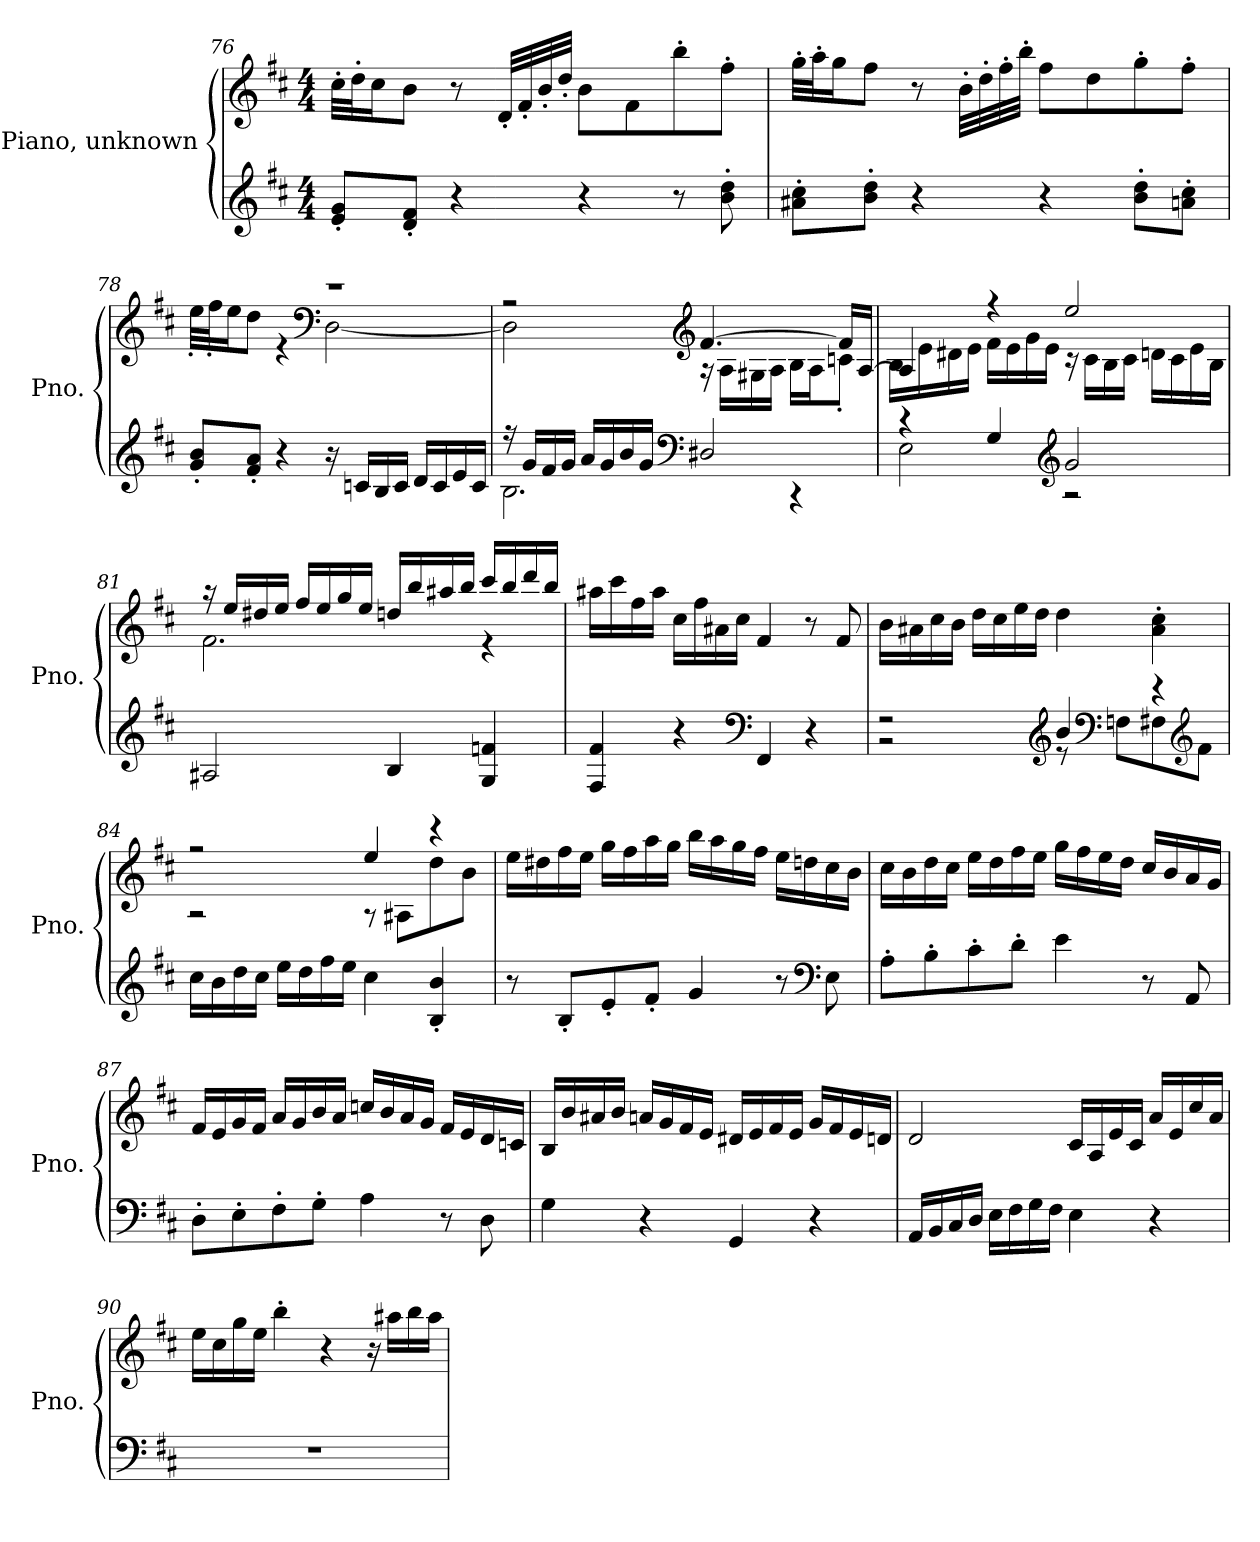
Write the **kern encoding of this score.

**kern	**kern
*part1	*part1
*staff2	*staff1
*I"Piano, unknown	*
*I'Pno.	*
*clefG2	*clefG2
*k[f#c#]	*k[f#c#]
*M4/4	*M4/4
=76	=76
8e/' 8g/'L	32cc#'\LLL
.	32dd'\J
.	16cc#\J
8d/' 8f#/'J	8b\J
4r	8r
.	32d'/LLL
.	32f#'/
.	32b'/
.	32dd'/JJJ
4r	8b\L
.	8f#\
8r	8bb'\
8b\' 8dd\'	8ff#'\J
=77	=77
8a#X\' 8cc#\'L	32gg'\LLL
.	32aa'\J
.	16gg\J
8b\' 8dd\'J	8ff#\J
4r	8r
.	32b'\LLL
.	32dd'\
.	32ff#'\
.	32bb'\JJJ
4r	8ff#\L
.	8dd\
8b\' 8dd\'L	8gg'\
8an\' 8cc#\'J	8ff#'\J
!!LO:PB:g=z
=78	=78
*	*^
8g/' 8b/'L	1r	32ee'\LLL
.	.	32ff#'\J
.	.	16ee\J
8f#/' 8a/'J	.	8dd\J
4r	.	4r
*	*clefF4	*
16r	.	[2D\
16cn/LL	.	.
16B/	.	.
16c/JJ	.	.
16d/LL	.	.
16c/	.	.
16e/	.	.
16c/JJ	.	.
=79	=79	=79
*^	*	*
16r	2.B\	2r	2D\]
16g/LL	.	.	.
16f#/	.	.	.
16g/JJ	.	.	.
16a/LL	.	.	.
16g/	.	.	.
16b/	.	.	.
16g/JJ	.	.	.
*clefF4	*	*clefG2	*
2D#X/	.	[4.f#/	16r
.	.	.	16A\LL
.	.	.	16G#X\
.	.	.	16A\JJ
.	4r	.	16B\LL
.	.	.	16A\J
.	.	16f#/LL]	8cn'\J
.	.	[16A/JJ	.
!!LO:LB:g=z	!!
=80	=80	=80	=80
4r	2E\	4A/]	16B\LL
.	.	.	16e\
.	.	.	16d#X\
.	.	.	16e\JJ
4G/	.	4r	16f#\LL
.	.	.	16e\
.	.	.	16g\
.	.	.	16e\JJ
*clefG2	*	*	*
2g/	2r	2ee/	16r
.	.	.	16c#\LL
.	.	.	16B\
.	.	.	16c#\JJ
.	.	.	16dn\LL
.	.	.	16c#\
.	.	.	16e\
.	.	.	16B\JJ
*v	*v	*	*
=81	=81	=81
2A#X/	16r	2.f#\
.	16ee/LL	.
.	16dd#X/	.
.	16ee/JJ	.
.	16ff#/LL	.
.	16ee/	.
.	16gg/	.
.	16ee/JJ	.
4B/	16ddn/LL	.
.	16bb/	.
.	16aa#X/	.
.	16bb/JJ	.
4G/ 4fn/	16ccc#/LL	4r
.	16bb/	.
.	16ddd/	.
.	16bb/JJ	.
*	*v	*v
!!LO:LB:g=z
=82	=82
4F#/ 4f#/	16aa#X\LL
.	16ccc#\
.	16ff#\
.	16aa#\JJ
4r	16cc#\LL
.	16ff#\
.	16a#X\
.	16cc#\JJ
*clefF4	*
4FF#/	4f#/
4r	8r
.	8f#/
=83	=83
*^	*
2r	2r	16b\LL
.	.	16a#X\
.	.	16cc#\
.	.	16b\JJ
.	.	16dd\LL
.	.	16cc#\
.	.	16ee\
.	.	16dd\JJ
*clefG2	*	*
4b/	8r	4dd\
*clefF4	*	*
.	8Fn\L	.
4r	8F#X\	4a#\' 4cc#\'
*clefG2	*	*
.	8f#\J	.
*v	*v	*
!!LO:LB:g=z
=84	=84
*	*^
16cc#\LL	2r	2r
16b\	.	.
16dd\	.	.
16cc#\JJ	.	.
16ee\LL	.	.
16dd\	.	.
16ff#\	.	.
16ee\JJ	.	.
4cc#\	4ee/	8r
.	.	8A#X\L
4B/' 4b/'	4r	8dd\
.	.	8b\J
*	*v	*v
=85	=85
8r	16ee\LL
.	16dd#X\
8B'/L	16ff#\
.	16ee\JJ
8e'/	16gg\LL
.	16ff#\
8f#'/J	16aa\
.	16gg\JJ
4g/	16bb\LL
.	16aa\
.	16gg\
.	16ff#\JJ
8r	16ee\LL
.	16ddn\
*clefF4	*
8E\	16cc#\
.	16b\JJ
!!LO:LB:g=z
=86	=86
8A'\L	16cc#\LL
.	16b\
8B'\	16dd\
.	16cc#\JJ
8c#'\	16ee\LL
.	16dd\
8d'\J	16ff#\
.	16ee\JJ
4e\	16gg\LL
.	16ff#\
.	16ee\
.	16dd\JJ
8r	16cc#/LL
.	16b/
8AA/	16a/
.	16g/JJ
=87	=87
8D'\L	16f#/LL
.	16e/
8E'\	16g/
.	16f#/JJ
8F#'\	16a/LL
.	16g/
8G'\J	16b/
.	16a/JJ
4A\	16ccn/LL
.	16b/
.	16a/
.	16g/JJ
8r	16f#/LL
.	16e/
8D\	16d/
.	16cn/JJ
!!LO:LB:g=z
=88	=88
4G\	16B/LL
.	16b/
.	16a#X/
.	16b/JJ
4r	16an/LL
.	16g/
.	16f#/
.	16e/JJ
4GG/	16d#X/LL
.	16e/
.	16f#/
.	16e/JJ
4r	16g/LL
.	16f#/
.	16e/
.	16dn/JJ
=89	=89
16AA/LL	2d/
16BB/	.
16C#/	.
16D/JJ	.
16E\LL	.
16F#\	.
16G\	.
16F#\JJ	.
4E\	16c#/LL
.	16A/
.	16e/
.	16c#/JJ
4r	16a/LL
.	16e/
.	16cc#/
.	16a/JJ
!!LO:PB:g=z
=90	=90
1r	16ee\LL
.	16cc#\
.	16gg\
.	16ee\JJ
.	4bb'\
.	4r
.	16r
.	16aa#X\LL
.	16bb\
.	16aa#\JJ
=	=
*-	*-
